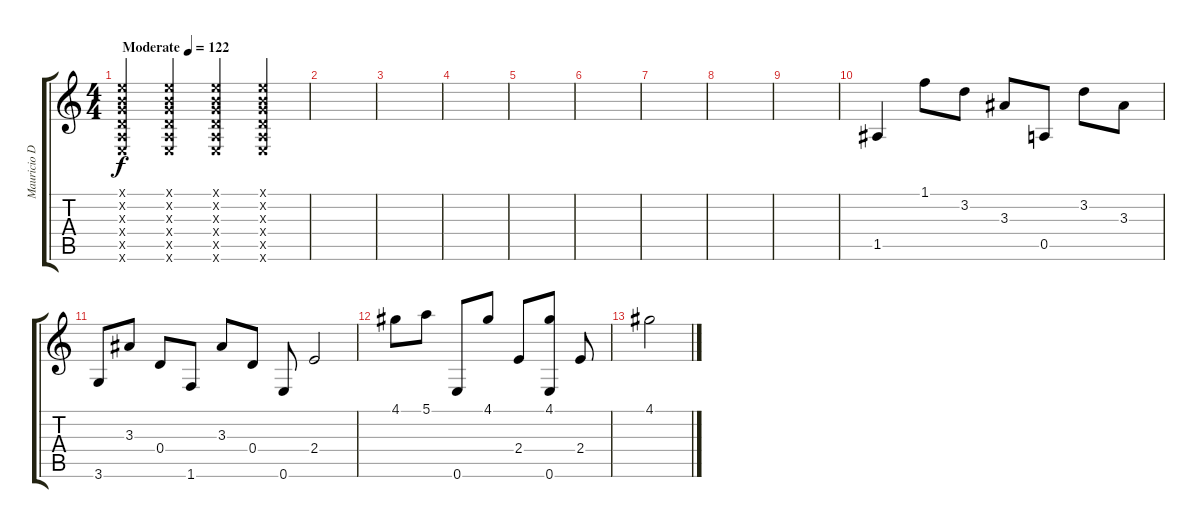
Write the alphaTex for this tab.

\track ("Mauricio Duran" "Mauricio D") {instrument electricguitarmuted}
\staff {score tabs}
\tuning (E4 B3 G3 D3 A2 E2) {hide}
\ts (4 4)
\tempo (122 "Moderate")
\clef g2
\ks c
(0.1{x} 0.2{x} 0.3{x} 0.4{x} 0.5{x} 0.6{x}).4{dy f instrument electricguitarmuted} (0.1{x} 0.2{x} 0.3{x} 0.4{x} 0.5{x} 0.6{x}).4 (0.1{x} 0.2{x} 0.3{x} 0.4{x} 0.5{x} 0.6{x}).4 (0.1{x} 0.2{x} 0.3{x} 0.4{x} 0.5{x} 0.6{x}).4 |
|
|
|
|
|
|
|
|
1.5.4 1.1.8 3.2.8 3.3.8 0.5.8 3.2.8 3.3.8 |
3.6.8 3.3.8 0.4.8 1.6.8 3.3.8 0.4.8 0.6.8 2.4.2 |
4.1.8 5.1.8 0.6.8 4.1.8 2.4.8 (4.1 0.6).8 2.4.8 |
4.1.2
